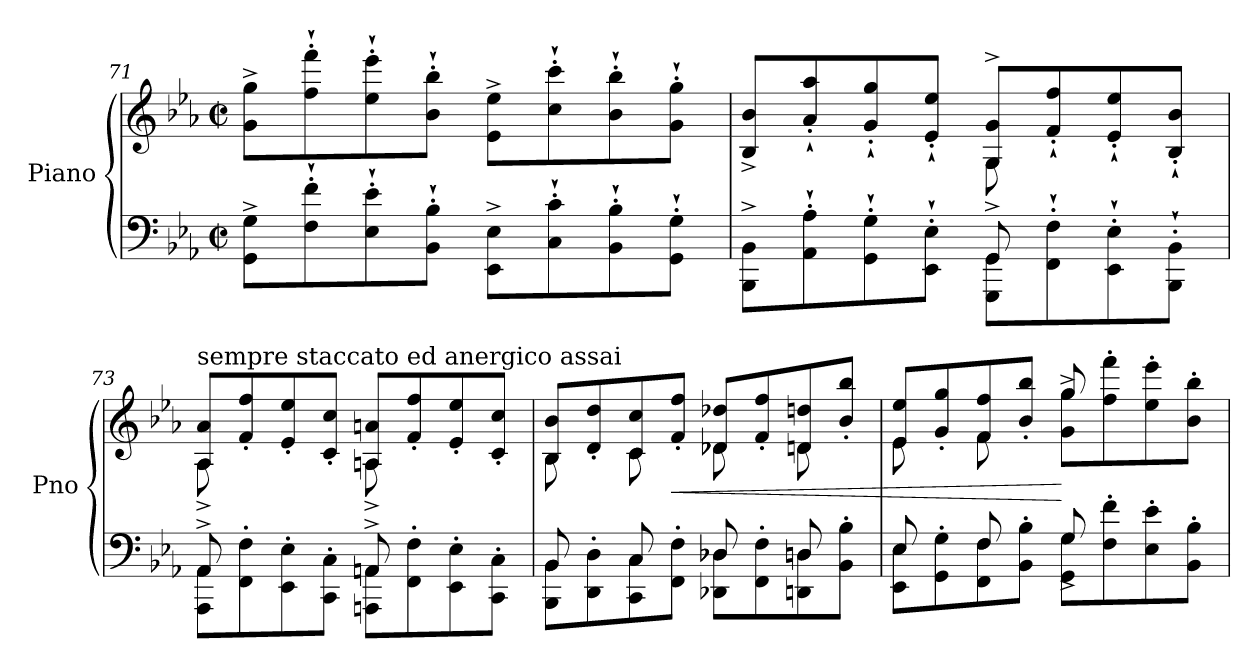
**kern	**kern	**dynam
*part1	*part1	*part1
*staff2	*staff1	*staff1/2
*I"Piano	*	*
*I'Pno	*	*
*clefF4	*clefG2	*
*k[b-e-a-]	*k[b-e-a-]	*
*M4/4	*M4/4	*
*met(c|)	*met(c|)	*
=71	=71	=71
8GG\^ 8G\^L	8g\^ 8gg\^L	.
8F\'` 8f\'`	8ff\'` 8fff\'`	.
8E-\'` 8e-\'`	8ee-\'` 8eee-\'`	.
8BB-\'` 8B-\'`J	8b-\'` 8bb-\'`J	.
8EE-\^ 8E-\^L	8e-\^ 8ee-\^L	.
8C\'` 8c\'`	8cc\'` 8ccc\'`	.
8BB-\'` 8B-\'`	8b-\'` 8bb-\'`	.
8GG\'` 8G\'`J	8g\'` 8gg\'`J	.
!!LO:LB:g=z
=72	=72	=72
*^	*^	*
8BBB-\^ 8BB-\^L	2ryy	8B-/^ 8b-/^L	2ryy	.
8AA-\'` 8A-\'`	.	8a-/'` 8aa-/'`	.	.
8GG\'` 8G\'`	.	8g/'` 8gg/'`	.	.
8EE-\'` 8E-\'`J	.	8e-/'` 8ee-/'`J	.	.
8GGG\^ 8GG\^L	8GG/	8G/^ 8g/^L	8G\	.
8FF\'` 8F\'`	4.ryy	8f/'` 8ff/'`	4.ryy	.
8EE-\'` 8E-\'`	.	8e-/'` 8ee-/'`	.	.
8BBB-\'` 8BB-\'`J	.	8B-/'` 8b-/'`J	.	.
!!LO:PB:g=z	!!
=73	=73	=73	=73	=73
!	!	!LO:TX:a:t=sempre staccato ed anergico assai	!	!
8AAA-\^ 8AA-\^L	8AA-/	8A-/ 8a-/L	8A-^\	.
8FF\' 8F\'	4.ryy	8f/' 8ff/'	4.ryy	.
8EE-\' 8E-\'	.	8e-/' 8ee-/'	.	.
8CC\' 8C\'J	.	8c/' 8cc/'J	.	.
8AAAn\^ 8AAn\^L	8AAn/	8An/ 8an/L	8A^\	.
8FF\' 8F\'	4.ryy	8f/' 8ff/'	4.ryy	.
8EE-\' 8E-\'	.	8e-/' 8ee-/'	.	.
8CC\' 8C\'J	.	8c/' 8cc/'J	.	.
=74	=74	=74	=74	=74
8BBB-\ 8BB-\L	8BB-/	8B-/ 8b-/L	8B-\	.
8DD\' 8D\'	8ryy	8d/' 8dd/'	8ryy	.
8CC\ 8C\	8C/	8c/ 8cc/	8c\	.
!	!	!	!	!LO:HP:b
8FF\' 8F\'J	8ryy	8f/' 8ff/'J	8ryy	<
8DD-X\ 8D-X\L	8D-X/	8d-X/ 8dd-X/L	8d-\	.
8FF\' 8F\'	8ryy	8f/' 8ff/'	8ryy	.
8DDn\ 8Dn\	8Dn/	8dn/ 8ddn/	8d\	.
8BB-\' 8B-\'J	8ryy	8b-/' 8bb-/'J	8ryy	.
=75	=75	=75	=75	=75
8EE-\ 8E-\L	8E-/	8e-/ 8ee-/L	8e-\	.
8GG\' 8G\'	8ryy	8g/' 8gg/'	8ryy	.
8FF\ 8F\	8F/	8f/ 8ff/	8f\	.
8BB-\' 8B-\'J	8ryy	8b-/' 8bb-/'J	8ryy	.
8GG\ 8G\L	8G^/	8g\^ 8gg\^L	8gg/	[
8F\' 8f\'	4.ryy	8ff\' 8fff\'	4.ryy	.
8E-\' 8e-\'	.	8ee-\' 8eee-\'	.	.
8BB-\' 8B-\'J	.	8b-\' 8bb-\'J	.	.
*v	*v	*	*	*
*	*v	*v	*
=	=	=
*-	*-	*-
